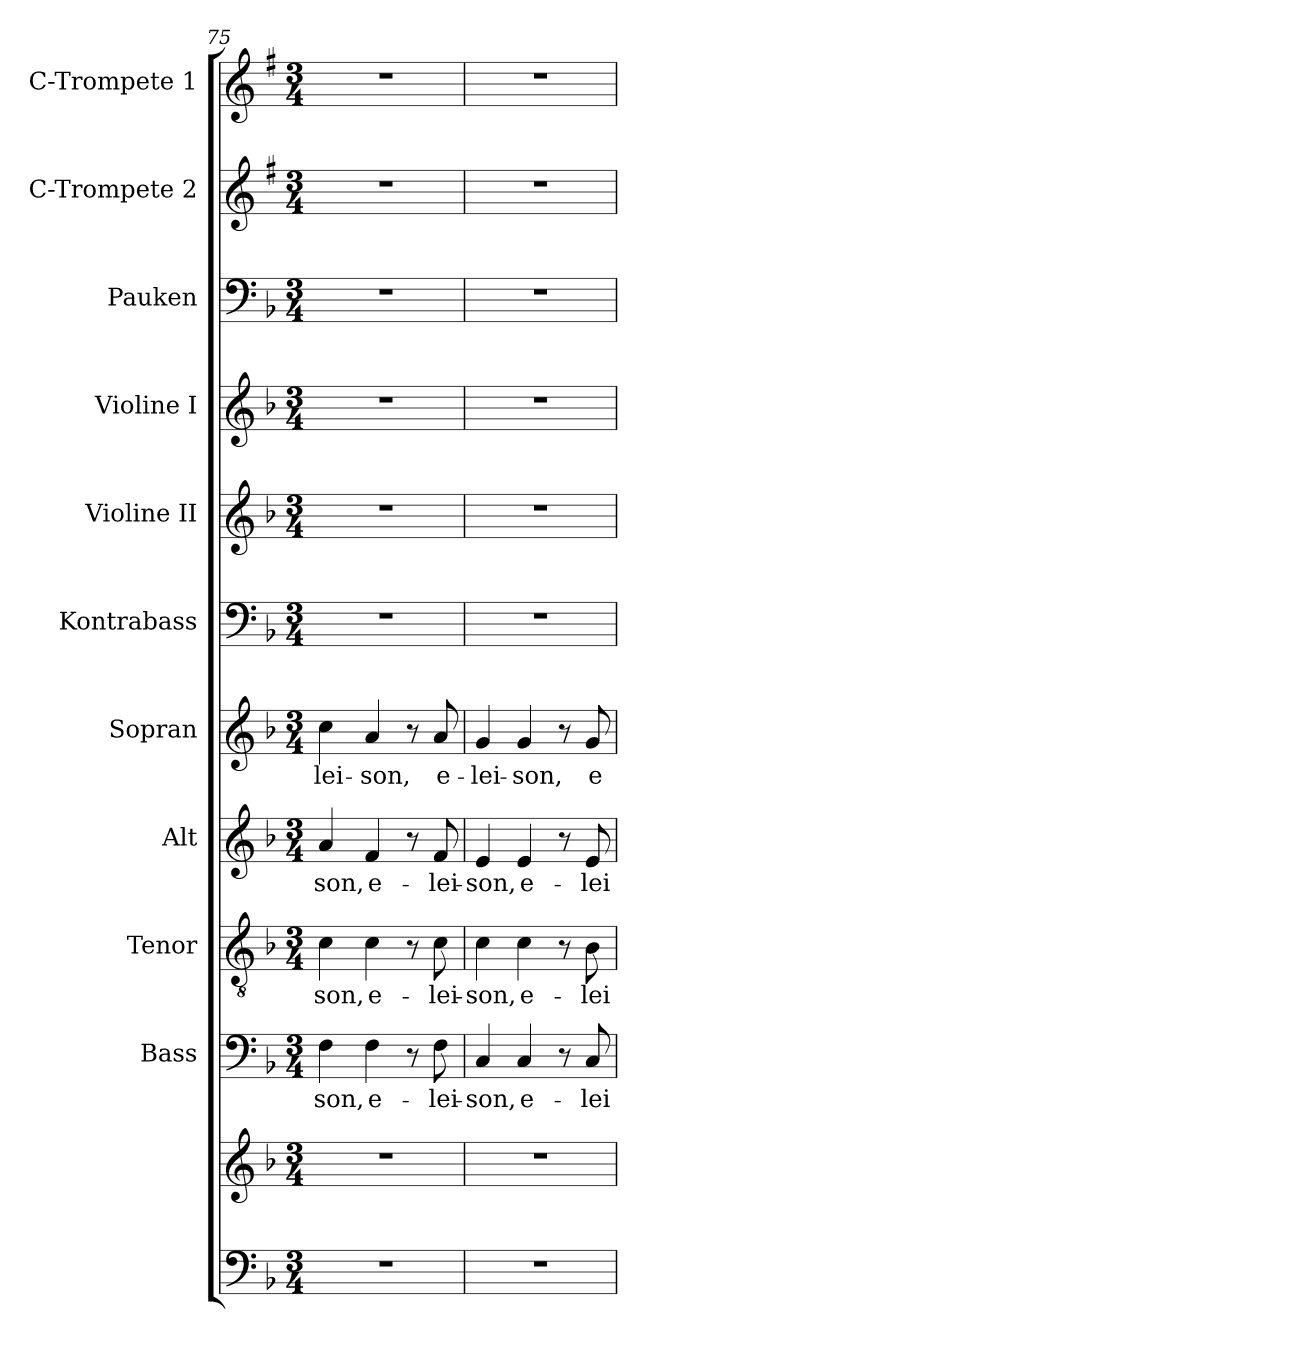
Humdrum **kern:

**kern	**kern	**kern	**text	**kern	**text	**kern	**text	**kern	**text	**kern	**kern	**kern	**kern	**kern	**kern
*part11	*part11	*part10	*part10	*part9	*part9	*part8	*part8	*part7	*part7	*part6	*part5	*part4	*part3	*part2	*part1
*staff12	*staff11	*staff10	*staff10	*staff9	*staff9	*staff8	*staff8	*staff7	*staff7	*staff6	*staff5	*staff4	*staff3	*staff2	*staff1
*	*	*I"Bass	*	*I"Tenor	*	*I"Alt	*	*I"Sopran	*	*I"Kontrabass	*I"Violine II	*I"Violine I	*I"Pauken	*I"C-Trompete 2	*I"C-Trompete 1
*	*	*I'B.	*	*I'T.	*	*I'A.	*	*I'S.	*	*I'Kb.	*I'Vl. II	*I'Vl. I	*I'Pk.	*I'C Trp. 2	*I'C Trp. 1
*clefF4	*clefG2	*clefF4	*	*clefGv2	*	*clefG2	*	*clefG2	*	*clefF4	*clefG2	*clefG2	*clefF4	*clefG2	*clefG2
*	*	*	*	*	*	*	*	*	*	*ITrd7c12	*	*	*	*ITrd1c2	*ITrd1c2
*k[b-]	*k[b-]	*k[b-]	*	*k[b-]	*	*k[b-]	*	*k[b-]	*	*k[b-]	*k[b-]	*k[b-]	*k[b-]	*k[b-]	*k[b-]
*F:	*F:	*F:	*	*F:	*	*F:	*	*F:	*	*F:	*F:	*F:	*F:	*F:	*F:
*M3/4	*M3/4	*M3/4	*	*M3/4	*	*M3/4	*	*M3/4	*	*M3/4	*M3/4	*M3/4	*M3/4	*M3/4	*M3/4
=75	=75	=75	=75	=75	=75	=75	=75	=75	=75	=75	=75	=75	=75	=75	=75
!	!	!	!LO:LY:b	!	!LO:LY:b	!	!LO:LY:b	!	!LO:LY:b	!	!	!	!	!	!
2.r	2.r	4F\	-son,	4c\	-son,	4a/	-son,	4cc\	-lei-	2.r	2.r	2.r	2.r	2.r	2.r
!	!	!	!LO:LY:b	!	!LO:LY:b	!	!LO:LY:b	!	!LO:LY:b	!	!	!	!	!	!
.	.	4F\	e-	4c\	e-	4f/	e-	4a/	-son,	.	.	.	.	.	.
.	.	8r	.	8r	.	8r	.	8r	.	.	.	.	.	.	.
!	!	!	!LO:LY:b	!	!LO:LY:b	!	!LO:LY:b	!	!LO:LY:b	!	!	!	!	!	!
.	.	8F\	-lei-	8c\	-lei-	8f/	-lei-	8a/	e-	.	.	.	.	.	.
=76	=76	=76	=76	=76	=76	=76	=76	=76	=76	=76	=76	=76	=76	=76	=76
!	!	!	!LO:LY:b	!	!LO:LY:b	!	!LO:LY:b	!	!LO:LY:b	!	!	!	!	!	!
2.r	2.r	4C/	-son,	4c\	-son,	4e/	-son,	4g/	-lei-	2.r	2.r	2.r	2.r	2.r	2.r
!	!	!	!LO:LY:b	!	!LO:LY:b	!	!LO:LY:b	!	!LO:LY:b	!	!	!	!	!	!
.	.	4C/	e-	4c\	e-	4e/	e-	4g/	-son,	.	.	.	.	.	.
.	.	8r	.	8r	.	8r	.	8r	.	.	.	.	.	.	.
!	!	!	!LO:LY:b	!	!LO:LY:b	!	!LO:LY:b	!	!LO:LY:b	!	!	!	!	!	!
.	.	8C/	-lei-	8B-\	-lei-	8e/	-lei-	8g/	e-	.	.	.	.	.	.
=	=	=	=	=	=	=	=	=	=	=	=	=	=	=	=
*-	*-	*-	*-	*-	*-	*-	*-	*-	*-	*-	*-	*-	*-	*-	*-
